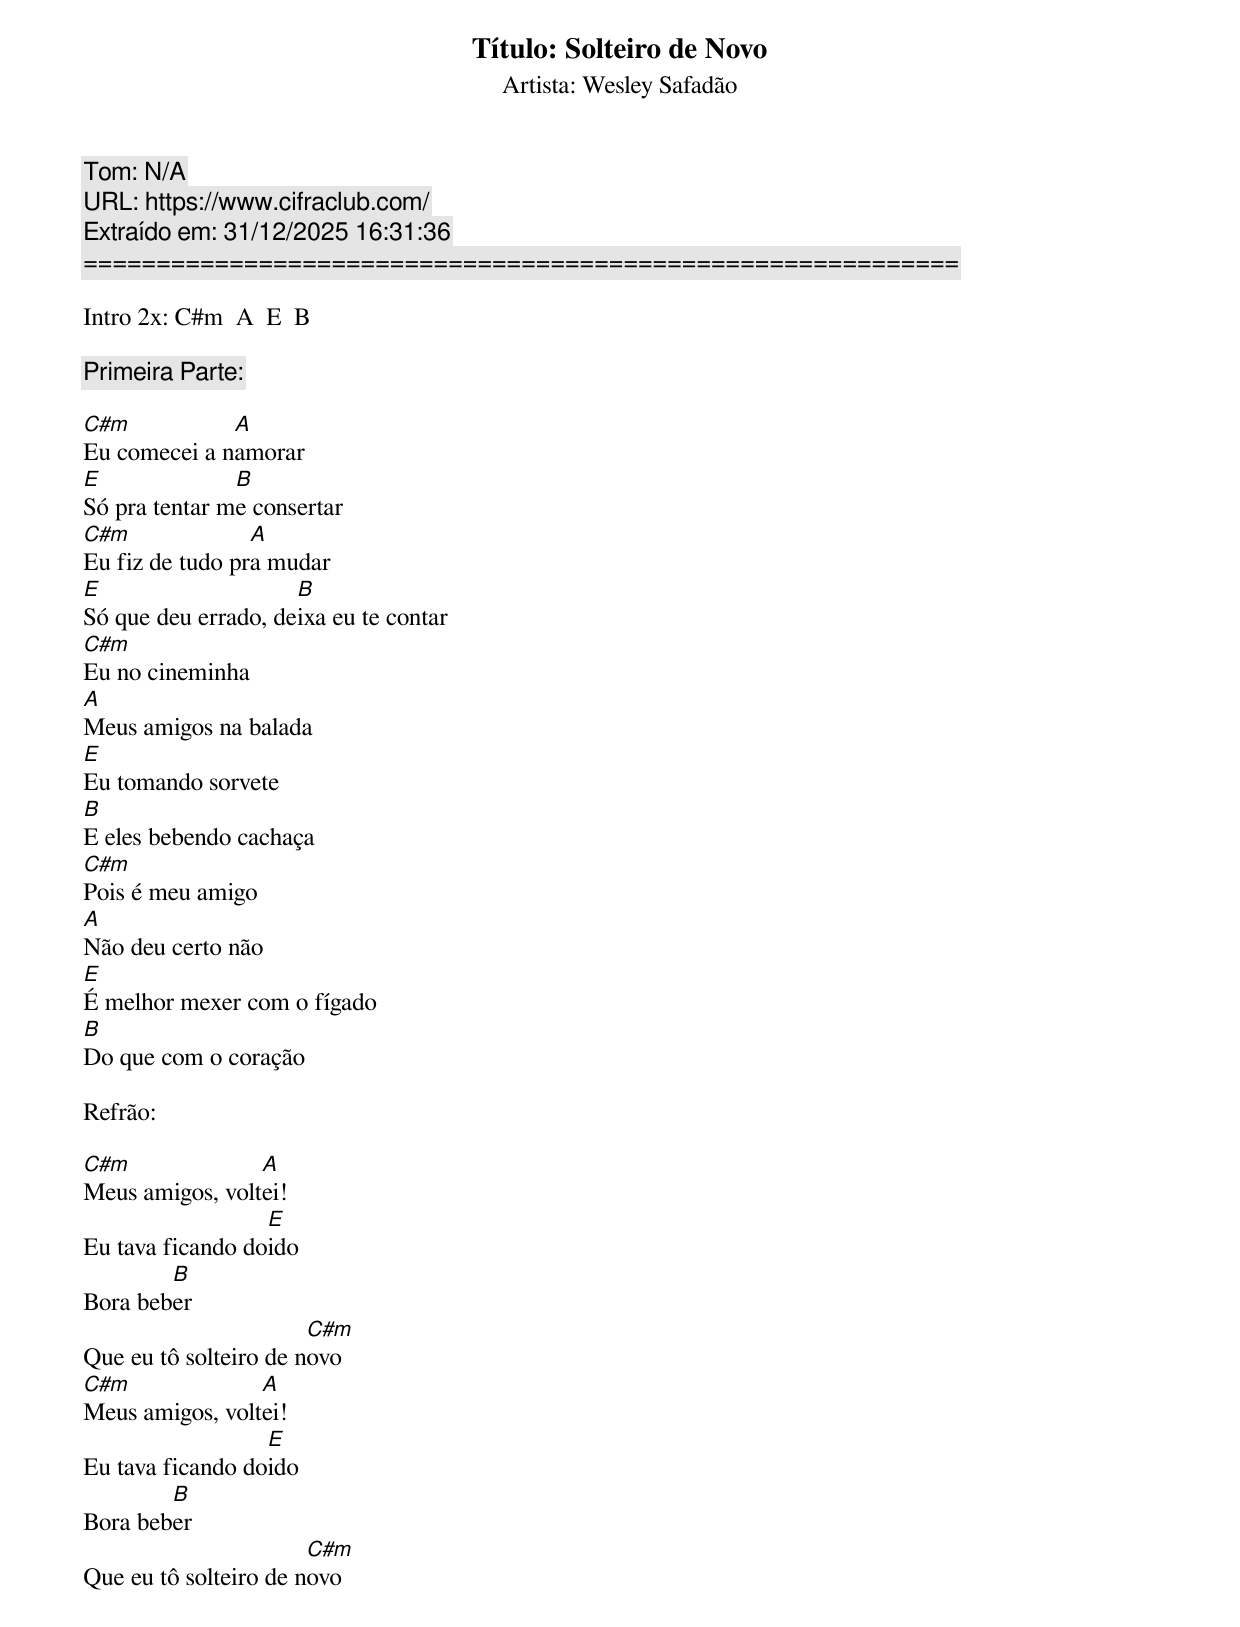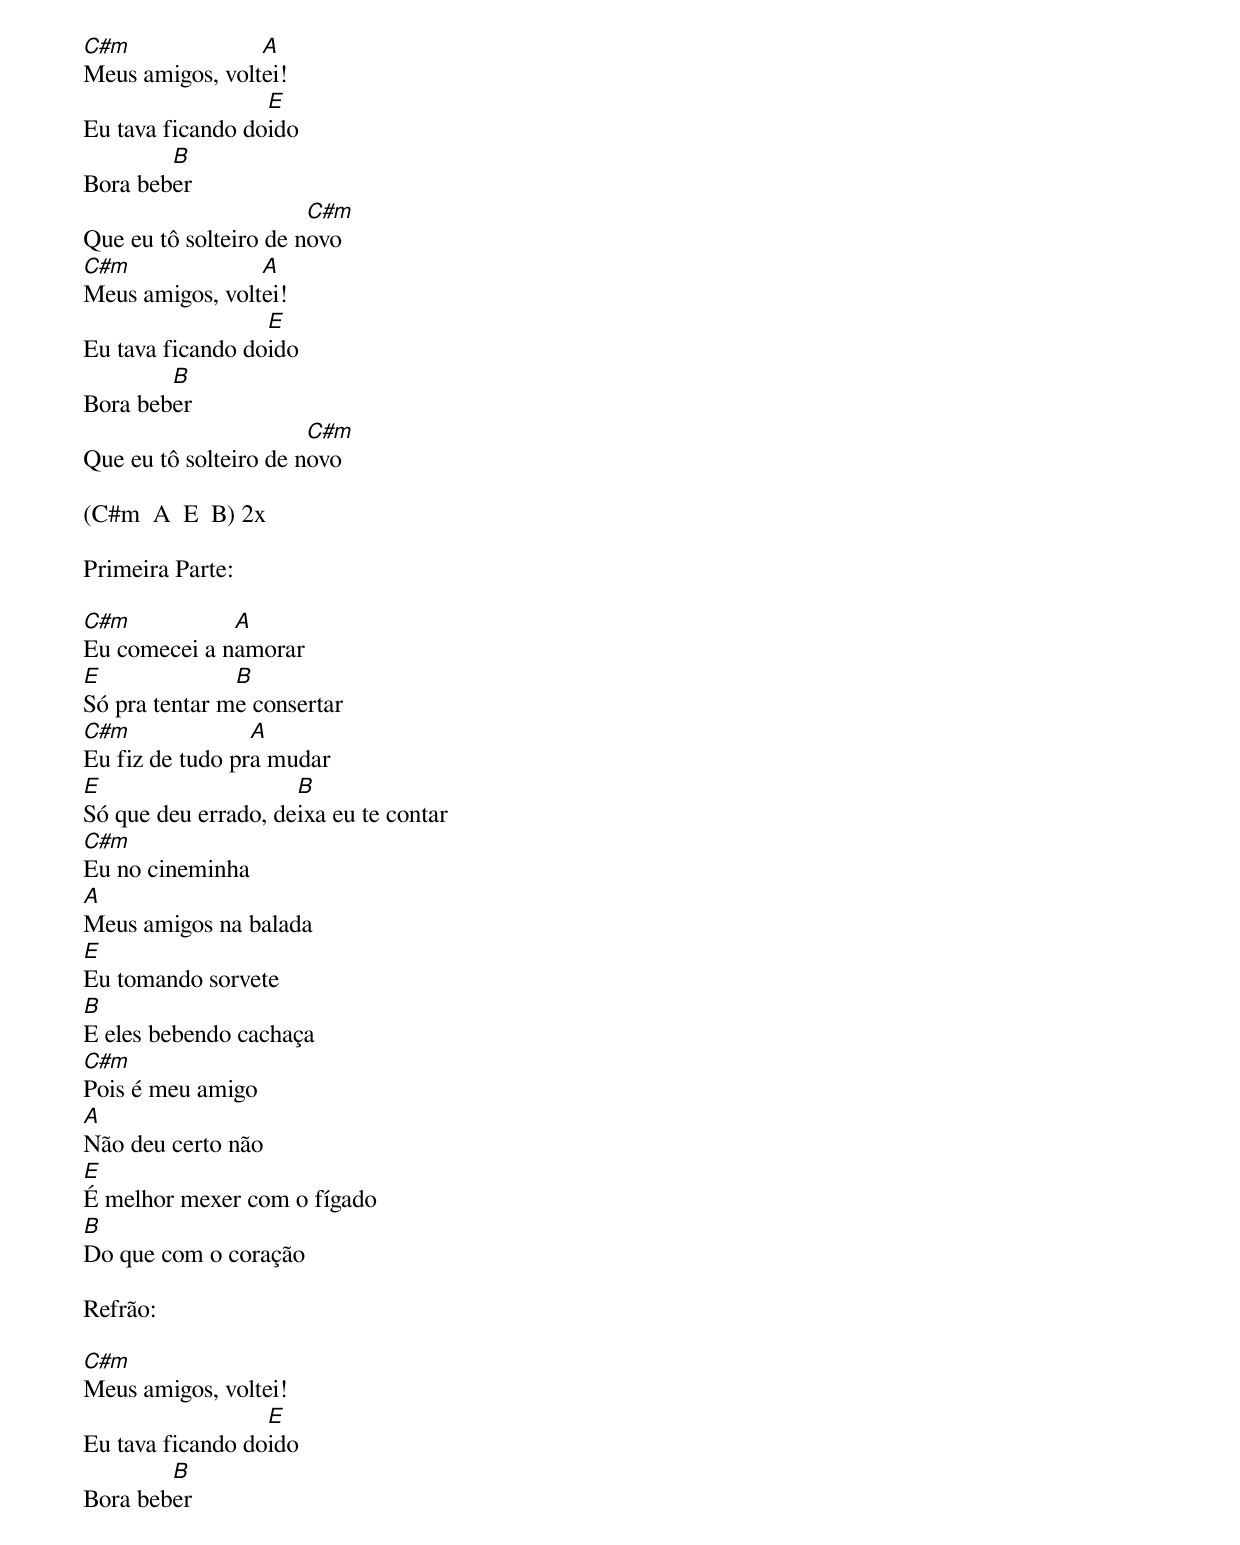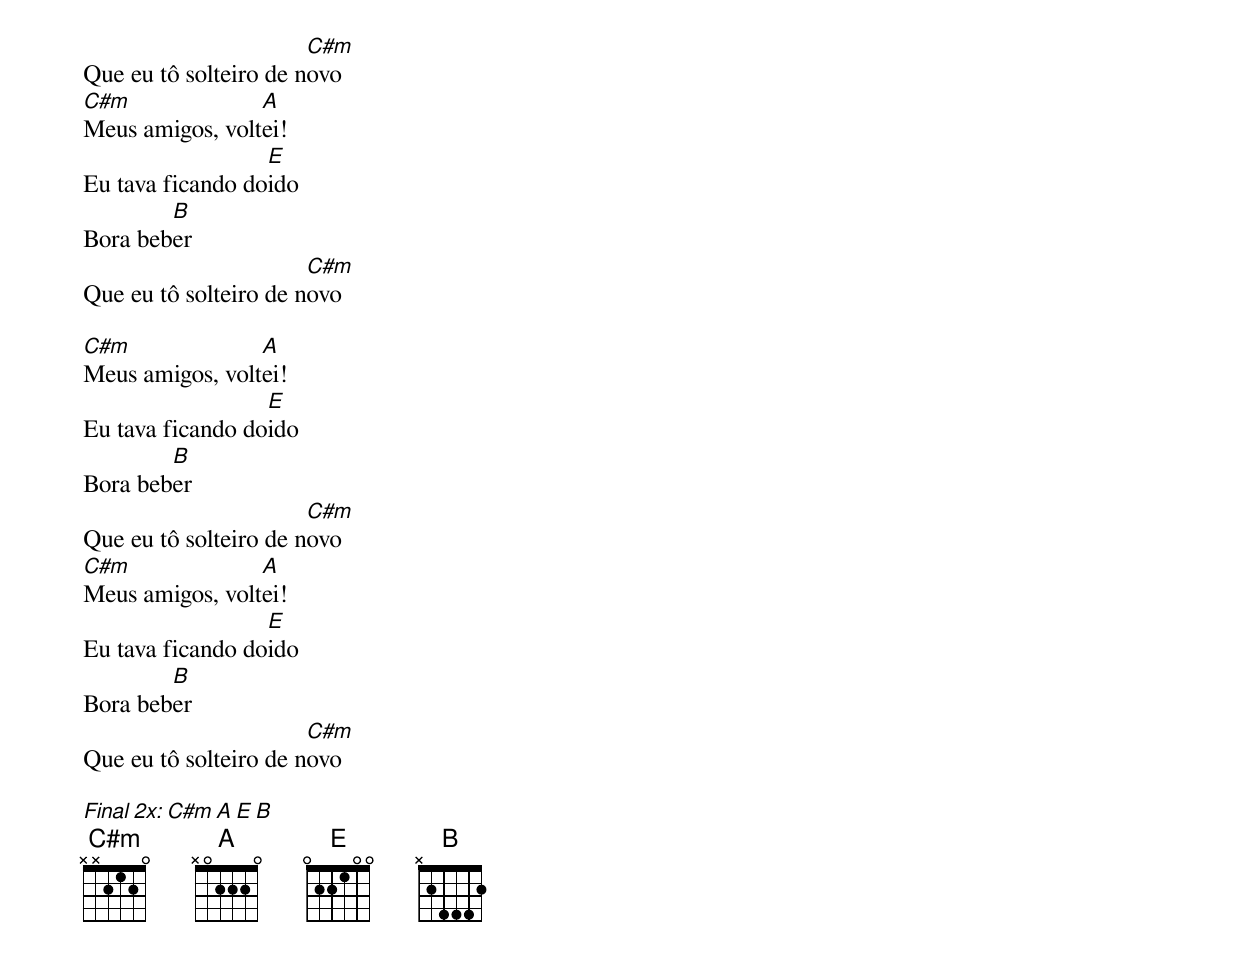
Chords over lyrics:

Título: Solteiro de Novo
Artista: Wesley Safadão
Tom: N/A
URL: https://www.cifraclub.com/
Extraído em: 31/12/2025 16:31:36
============================================================

Intro 2x: C#m  A  E  B

Primeira Parte:

C#m           A
Eu comecei a namorar
E              B
Só pra tentar me consertar
C#m              A
Eu fiz de tudo pra mudar
E                    B
Só que deu errado, deixa eu te contar
C#m
Eu no cineminha
A
Meus amigos na balada
E
Eu tomando sorvete
B
E eles bebendo cachaça
C#m
Pois é meu amigo
A
Não deu certo não
E
É melhor mexer com o fígado
B
Do que com o coração

Refrão:

C#m              A
Meus amigos, voltei!
                  E
Eu tava ficando doido
        B
Bora beber
                       C#m
Que eu tô solteiro de novo
C#m              A
Meus amigos, voltei!
                  E
Eu tava ficando doido
        B
Bora beber
                       C#m
Que eu tô solteiro de novo

C#m              A
Meus amigos, voltei!
                  E
Eu tava ficando doido
        B
Bora beber
                       C#m
Que eu tô solteiro de novo
C#m              A
Meus amigos, voltei!
                  E
Eu tava ficando doido
        B
Bora beber
                       C#m
Que eu tô solteiro de novo

(C#m  A  E  B) 2x

Primeira Parte:

C#m           A
Eu comecei a namorar
E              B
Só pra tentar me consertar
C#m              A
Eu fiz de tudo pra mudar
E                    B
Só que deu errado, deixa eu te contar
C#m
Eu no cineminha
A
Meus amigos na balada
E
Eu tomando sorvete
B
E eles bebendo cachaça
C#m
Pois é meu amigo
A
Não deu certo não
E
É melhor mexer com o fígado
B
Do que com o coração

Refrão:

C#m
Meus amigos, voltei!
                  E
Eu tava ficando doido
        B
Bora beber
                       C#m
Que eu tô solteiro de novo
C#m              A
Meus amigos, voltei!
                  E
Eu tava ficando doido
        B
Bora beber
                       C#m
Que eu tô solteiro de novo

C#m              A
Meus amigos, voltei!
                  E
Eu tava ficando doido
        B
Bora beber
                       C#m
Que eu tô solteiro de novo
C#m              A
Meus amigos, voltei!
                  E
Eu tava ficando doido
        B
Bora beber
                       C#m
Que eu tô solteiro de novo

Final 2x: C#m  A  E  B
